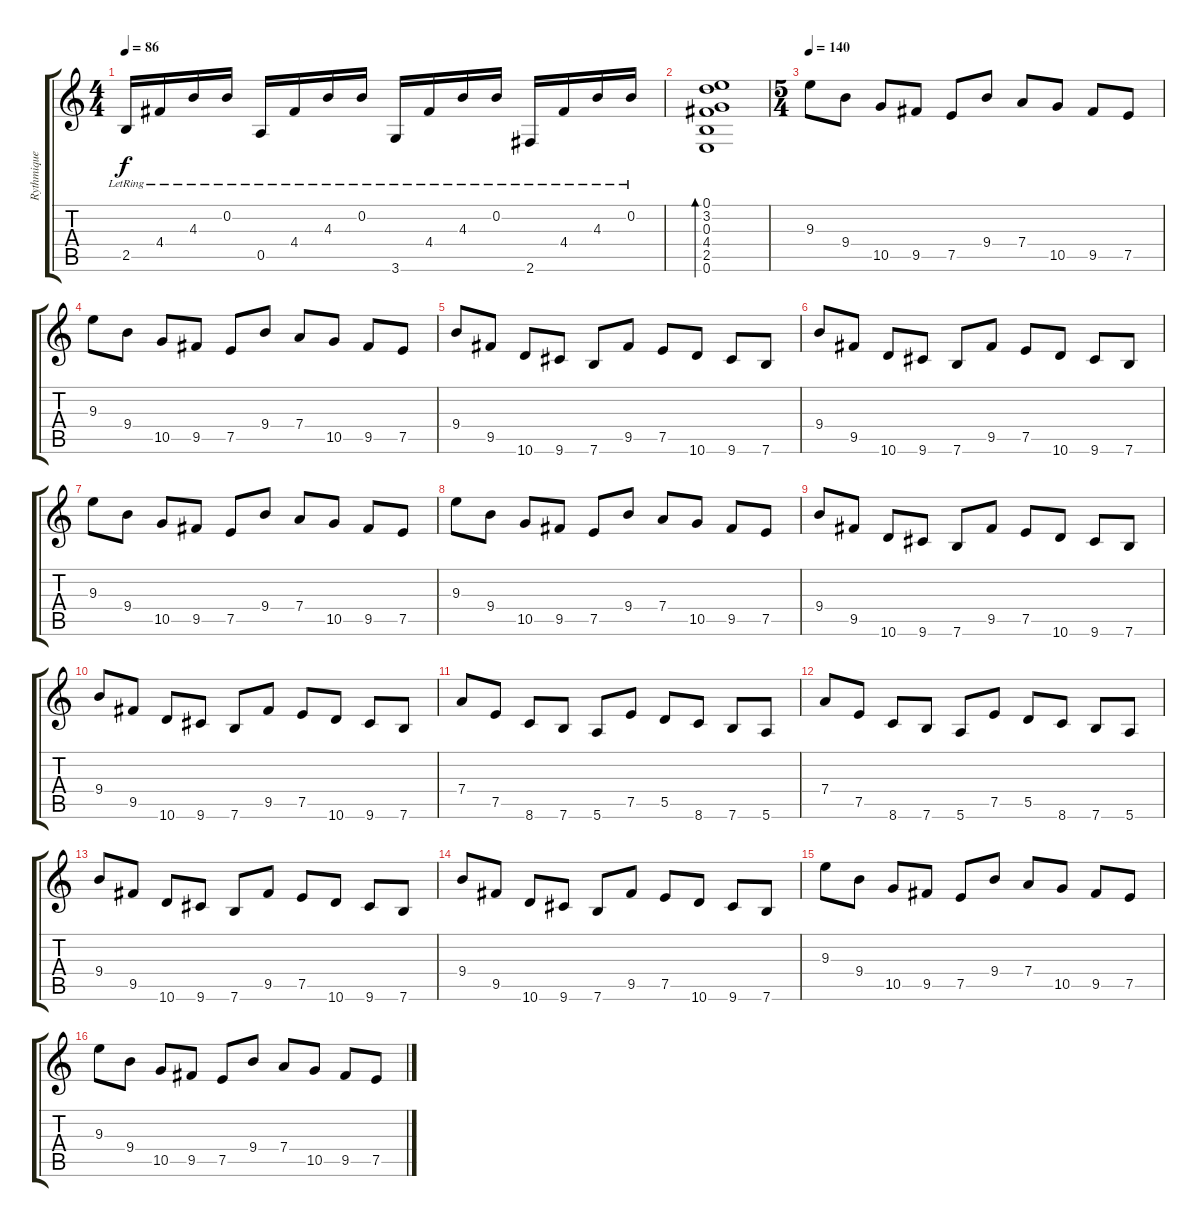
\track ("Rythmique" "Rythmique") {instrument electricguitarclean}
\staff {score tabs}
\tuning (E4 B3 G3 D3 A2 E2) {hide}
\ts (4 4)
\tempo 86
\clef g2
\ks c
2.5{lr}.16{dy f} 4.4{lr}.16 4.3{lr}.16 0.2{lr}.16 0.5{lr}.16 4.4{lr}.16 4.3{lr}.16 0.2{lr}.16 3.6{lr}.16 4.4{lr}.16 4.3{lr}.16 0.2{lr}.16 2.6{lr}.16 4.4{lr}.16 4.3{lr}.16 0.2{lr}.16 |
(0.1 3.2 0.3 4.4 2.5 0.6).1{bd 120} |
\ts (5 4)
\tempo 140
9.3.8{instrument distortionguitar} 9.4.8 10.5.8 9.5.8 7.5.8 9.4.8 7.4.8 10.5.8 9.5.8 7.5.8 |
9.3.8 9.4.8 10.5.8 9.5.8 7.5.8 9.4.8 7.4.8 10.5.8 9.5.8 7.5.8 |
9.4.8 9.5.8 10.6.8 9.6.8 7.6.8 9.5.8 7.5.8 10.6.8 9.6.8 7.6.8 |
9.4.8 9.5.8 10.6.8 9.6.8 7.6.8 9.5.8 7.5.8 10.6.8 9.6.8 7.6.8 |
9.3.8 9.4.8 10.5.8 9.5.8 7.5.8 9.4.8 7.4.8 10.5.8 9.5.8 7.5.8 |
9.3.8 9.4.8 10.5.8 9.5.8 7.5.8 9.4.8 7.4.8 10.5.8 9.5.8 7.5.8 |
9.4.8 9.5.8 10.6.8 9.6.8 7.6.8 9.5.8 7.5.8 10.6.8 9.6.8 7.6.8 |
9.4.8 9.5.8 10.6.8 9.6.8 7.6.8 9.5.8 7.5.8 10.6.8 9.6.8 7.6.8 |
7.4.8 7.5.8 8.6.8 7.6.8 5.6.8 7.5.8 5.5.8 8.6.8 7.6.8 5.6.8 |
7.4.8 7.5.8 8.6.8 7.6.8 5.6.8 7.5.8 5.5.8 8.6.8 7.6.8 5.6.8 |
9.4.8 9.5.8 10.6.8 9.6.8 7.6.8 9.5.8 7.5.8 10.6.8 9.6.8 7.6.8 |
9.4.8 9.5.8 10.6.8 9.6.8 7.6.8 9.5.8 7.5.8 10.6.8 9.6.8 7.6.8 |
9.3.8 9.4.8 10.5.8 9.5.8 7.5.8 9.4.8 7.4.8 10.5.8 9.5.8 7.5.8 |
9.3.8 9.4.8 10.5.8 9.5.8 7.5.8 9.4.8 7.4.8 10.5.8 9.5.8 7.5.8
